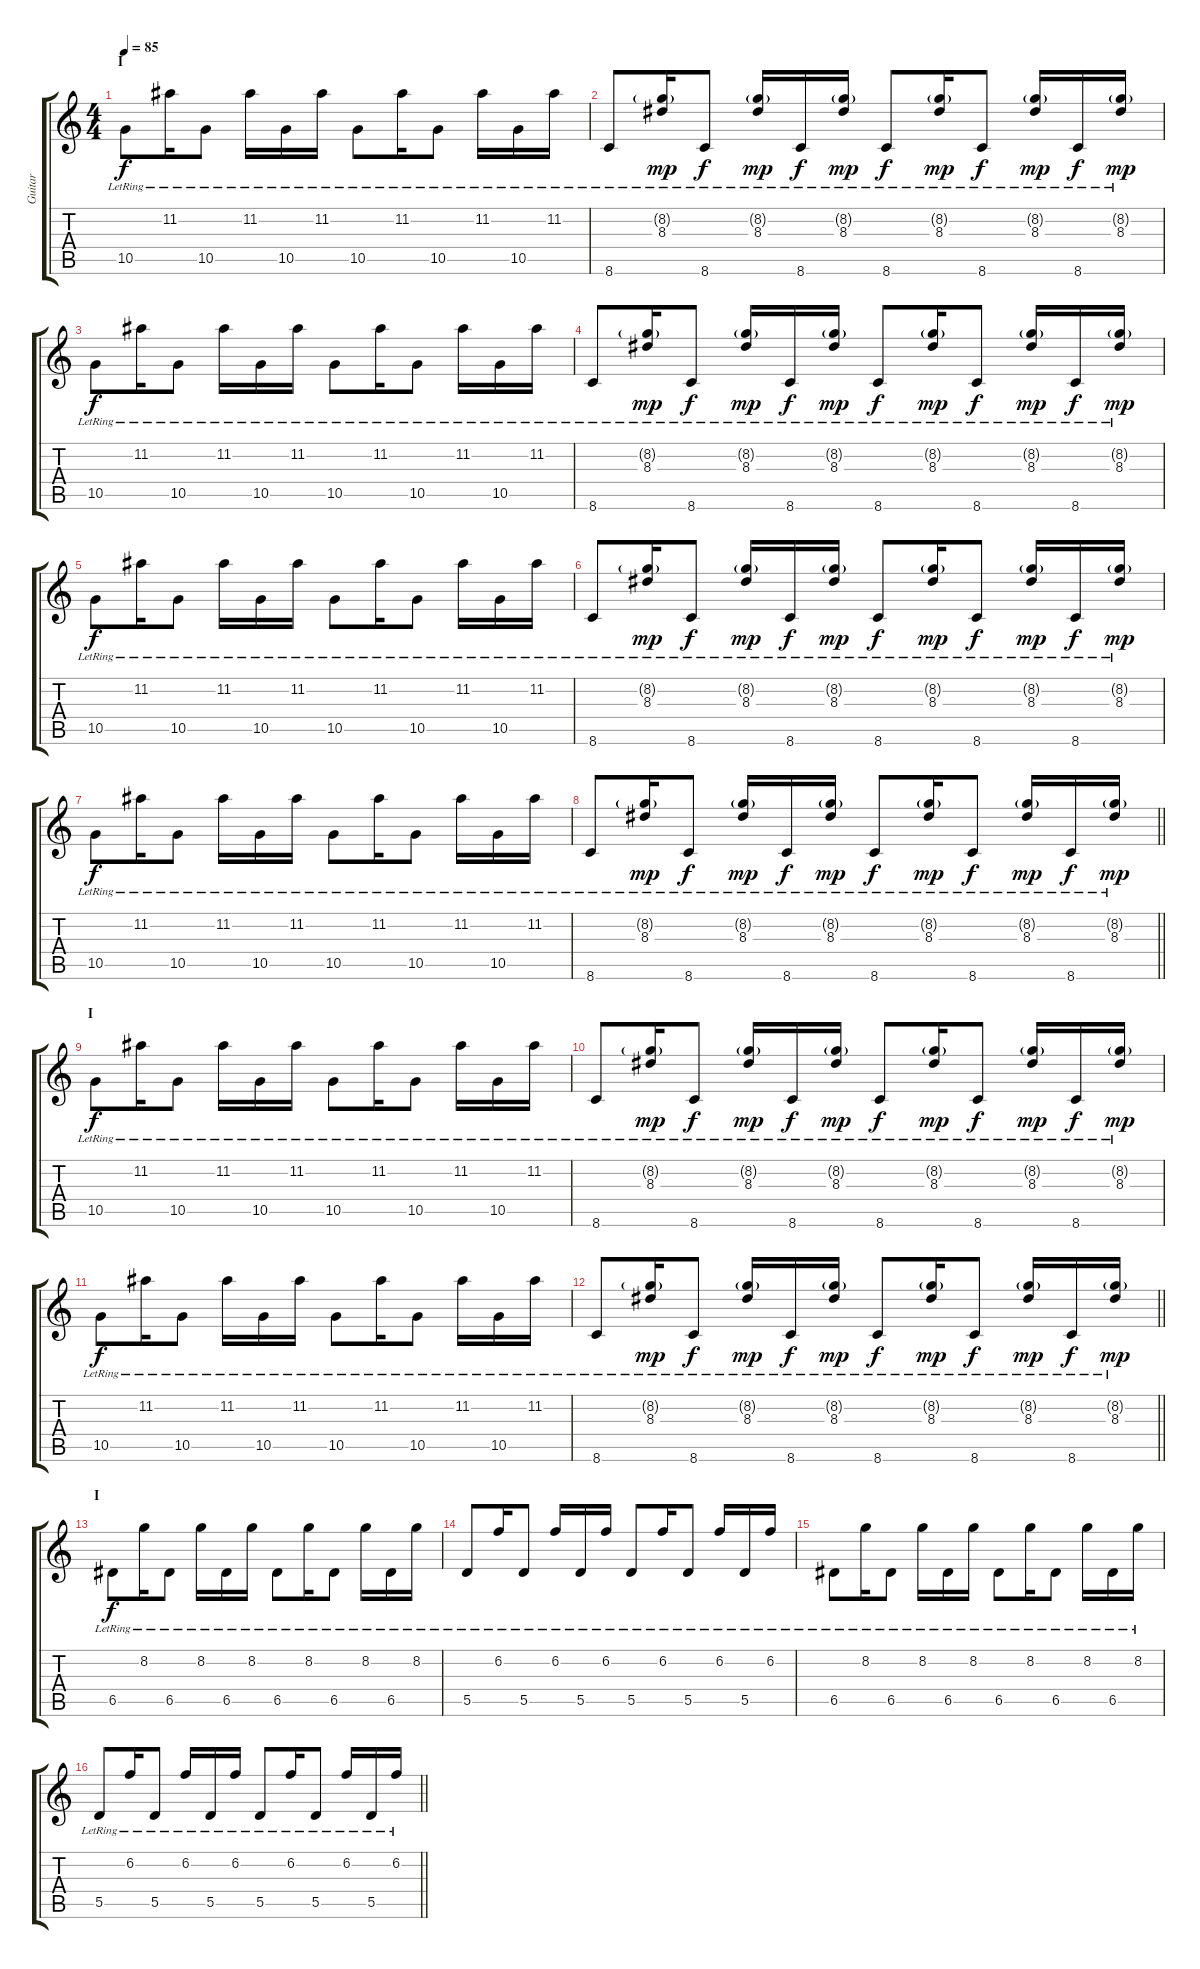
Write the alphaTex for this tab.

\track ("Guitar" "Guitar") {instrument acousticguitarnylon}
\staff {score tabs}
\tuning (E4 B3 G3 D3 A2 E2) {hide}
\ts (4 4)
\section ("" "I")
\tempo 85
\clef g2
\ks c
10.5{lr}.8{dy f instrument acousticguitarnylon} 11.2{lr}.16 10.5{lr}.8 11.2{lr}.16 10.5{lr}.16 11.2{lr}.16 10.5{lr}.8 11.2{lr}.16 10.5{lr}.8 11.2{lr}.16 10.5{lr}.16 11.2{lr}.16 |
8.6{lr}.8 (8.2{g lr} 8.3{lr}).16{dy mp} 8.6{lr}.8{dy f} (8.2{g lr} 8.3{lr}).16{dy mp} 8.6{lr}.16{dy f} (8.2{g lr} 8.3{lr}).16{dy mp} 8.6{lr}.8{dy f} (8.2{g lr} 8.3{lr}).16{dy mp} 8.6{lr}.8{dy f} (8.2{g lr} 8.3{lr}).16{dy mp} 8.6{lr}.16{dy f} (8.2{g lr} 8.3{lr}).16{dy mp} |
10.5{lr}.8{dy f} 11.2{lr}.16 10.5{lr}.8 11.2{lr}.16 10.5{lr}.16 11.2{lr}.16 10.5{lr}.8 11.2{lr}.16 10.5{lr}.8 11.2{lr}.16 10.5{lr}.16 11.2{lr}.16 |
8.6{lr}.8 (8.2{g lr} 8.3{lr}).16{dy mp} 8.6{lr}.8{dy f} (8.2{g lr} 8.3{lr}).16{dy mp} 8.6{lr}.16{dy f} (8.2{g lr} 8.3{lr}).16{dy mp} 8.6{lr}.8{dy f} (8.2{g lr} 8.3{lr}).16{dy mp} 8.6{lr}.8{dy f} (8.2{g lr} 8.3{lr}).16{dy mp} 8.6{lr}.16{dy f} (8.2{g lr} 8.3{lr}).16{dy mp} |
10.5{lr}.8{dy f} 11.2{lr}.16 10.5{lr}.8 11.2{lr}.16 10.5{lr}.16 11.2{lr}.16 10.5{lr}.8 11.2{lr}.16 10.5{lr}.8 11.2{lr}.16 10.5{lr}.16 11.2{lr}.16 |
8.6{lr}.8 (8.2{g lr} 8.3{lr}).16{dy mp} 8.6{lr}.8{dy f} (8.2{g lr} 8.3{lr}).16{dy mp} 8.6{lr}.16{dy f} (8.2{g lr} 8.3{lr}).16{dy mp} 8.6{lr}.8{dy f} (8.2{g lr} 8.3{lr}).16{dy mp} 8.6{lr}.8{dy f} (8.2{g lr} 8.3{lr}).16{dy mp} 8.6{lr}.16{dy f} (8.2{g lr} 8.3{lr}).16{dy mp} |
10.5{lr}.8{dy f} 11.2{lr}.16 10.5{lr}.8 11.2{lr}.16 10.5{lr}.16 11.2{lr}.16 10.5{lr}.8 11.2{lr}.16 10.5{lr}.8 11.2{lr}.16 10.5{lr}.16 11.2{lr}.16 |
\barLineRight lightlight
8.6{lr}.8 (8.2{g lr} 8.3{lr}).16{dy mp} 8.6{lr}.8{dy f} (8.2{g lr} 8.3{lr}).16{dy mp} 8.6{lr}.16{dy f} (8.2{g lr} 8.3{lr}).16{dy mp} 8.6{lr}.8{dy f} (8.2{g lr} 8.3{lr}).16{dy mp} 8.6{lr}.8{dy f} (8.2{g lr} 8.3{lr}).16{dy mp} 8.6{lr}.16{dy f} (8.2{g lr} 8.3{lr}).16{dy mp} |
\section ("" "I")
10.5{lr}.8{dy f} 11.2{lr}.16 10.5{lr}.8 11.2{lr}.16 10.5{lr}.16 11.2{lr}.16 10.5{lr}.8 11.2{lr}.16 10.5{lr}.8 11.2{lr}.16 10.5{lr}.16 11.2{lr}.16 |
8.6{lr}.8 (8.2{g lr} 8.3{lr}).16{dy mp} 8.6{lr}.8{dy f} (8.2{g lr} 8.3{lr}).16{dy mp} 8.6{lr}.16{dy f} (8.2{g lr} 8.3{lr}).16{dy mp} 8.6{lr}.8{dy f} (8.2{g lr} 8.3{lr}).16{dy mp} 8.6{lr}.8{dy f} (8.2{g lr} 8.3{lr}).16{dy mp} 8.6{lr}.16{dy f} (8.2{g lr} 8.3{lr}).16{dy mp} |
10.5{lr}.8{dy f} 11.2{lr}.16 10.5{lr}.8 11.2{lr}.16 10.5{lr}.16 11.2{lr}.16 10.5{lr}.8 11.2{lr}.16 10.5{lr}.8 11.2{lr}.16 10.5{lr}.16 11.2{lr}.16 |
\barLineRight lightlight
8.6{lr}.8 (8.2{g lr} 8.3{lr}).16{dy mp} 8.6{lr}.8{dy f} (8.2{g lr} 8.3{lr}).16{dy mp} 8.6{lr}.16{dy f} (8.2{g lr} 8.3{lr}).16{dy mp} 8.6{lr}.8{dy f} (8.2{g lr} 8.3{lr}).16{dy mp} 8.6{lr}.8{dy f} (8.2{g lr} 8.3{lr}).16{dy mp} 8.6{lr}.16{dy f} (8.2{g lr} 8.3{lr}).16{dy mp} |
\section ("" "I")
6.5{lr}.8{dy f} 8.2{lr}.16 6.5{lr}.8 8.2{lr}.16 6.5{lr}.16 8.2{lr}.16 6.5{lr}.8 8.2{lr}.16 6.5{lr}.8 8.2{lr}.16 6.5{lr}.16 8.2{lr}.16 |
5.5{lr}.8 6.2{lr}.16 5.5{lr}.8 6.2{lr}.16 5.5{lr}.16 6.2{lr}.16 5.5{lr}.8 6.2{lr}.16 5.5{lr}.8 6.2{lr}.16 5.5{lr}.16 6.2{lr}.16 |
6.5{lr}.8 8.2{lr}.16 6.5{lr}.8 8.2{lr}.16 6.5{lr}.16 8.2{lr}.16 6.5{lr}.8 8.2{lr}.16 6.5{lr}.8 8.2{lr}.16 6.5{lr}.16 8.2{lr}.16 |
\barLineRight lightlight
5.5{lr}.8 6.2{lr}.16 5.5{lr}.8 6.2{lr}.16 5.5{lr}.16 6.2{lr}.16 5.5{lr}.8 6.2{lr}.16 5.5{lr}.8 6.2{lr}.16 5.5{lr}.16 6.2{lr}.16
